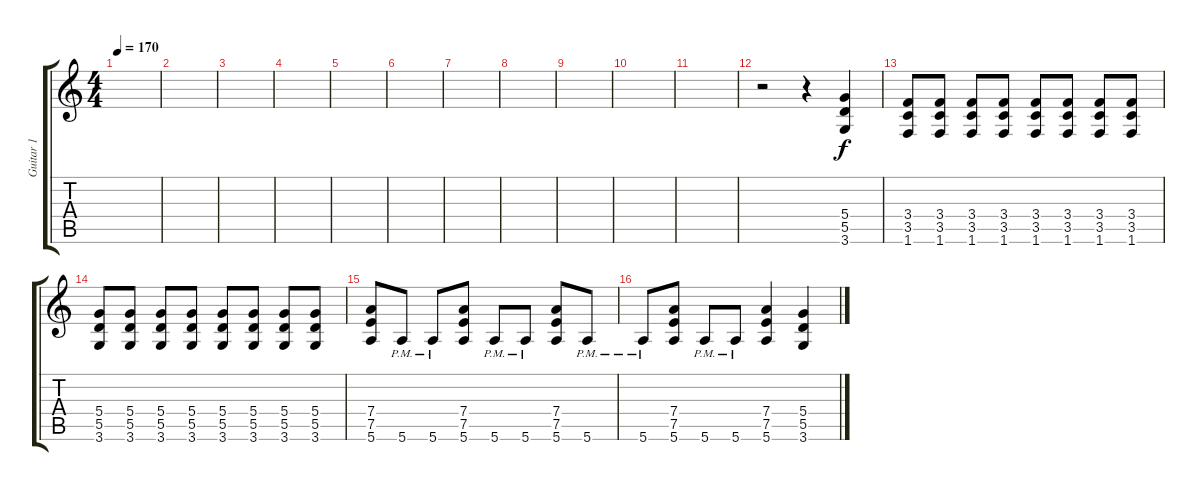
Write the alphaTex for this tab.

\track ("Guitar 1" "Guitar 1") {instrument distortionguitar}
\staff {score tabs}
\tuning (E4 B3 G3 D3 A2 E2) {hide}
\ts (4 4)
\tempo 170
\clef g2
\ks c
|
|
|
|
|
|
|
|
|
|
|
r.2 r.4 (5.4 5.5 3.6).4 |
(3.4 3.5 1.6).8 (3.4 3.5 1.6).8 (3.4 3.5 1.6).8 (3.4 3.5 1.6).8 (3.4 3.5 1.6).8 (3.4 3.5 1.6).8 (3.4 3.5 1.6).8 (3.4 3.5 1.6).8 |
(5.4 5.5 3.6).8 (5.4 5.5 3.6).8 (5.4 5.5 3.6).8 (5.4 5.5 3.6).8 (5.4 5.5 3.6).8 (5.4 5.5 3.6).8 (5.4 5.5 3.6).8 (5.4 5.5 3.6).8 |
(7.4 7.5 5.6).8 5.6{pm}.8 5.6{pm}.8 (7.4 7.5 5.6).8 5.6{pm}.8 5.6{pm}.8 (7.4 7.5 5.6).8 5.6{pm}.8 |
5.6{pm}.8 (7.4 7.5 5.6).8 5.6{pm}.8 5.6{pm}.8 (7.4 7.5 5.6).4 (5.4 5.5 3.6).4
